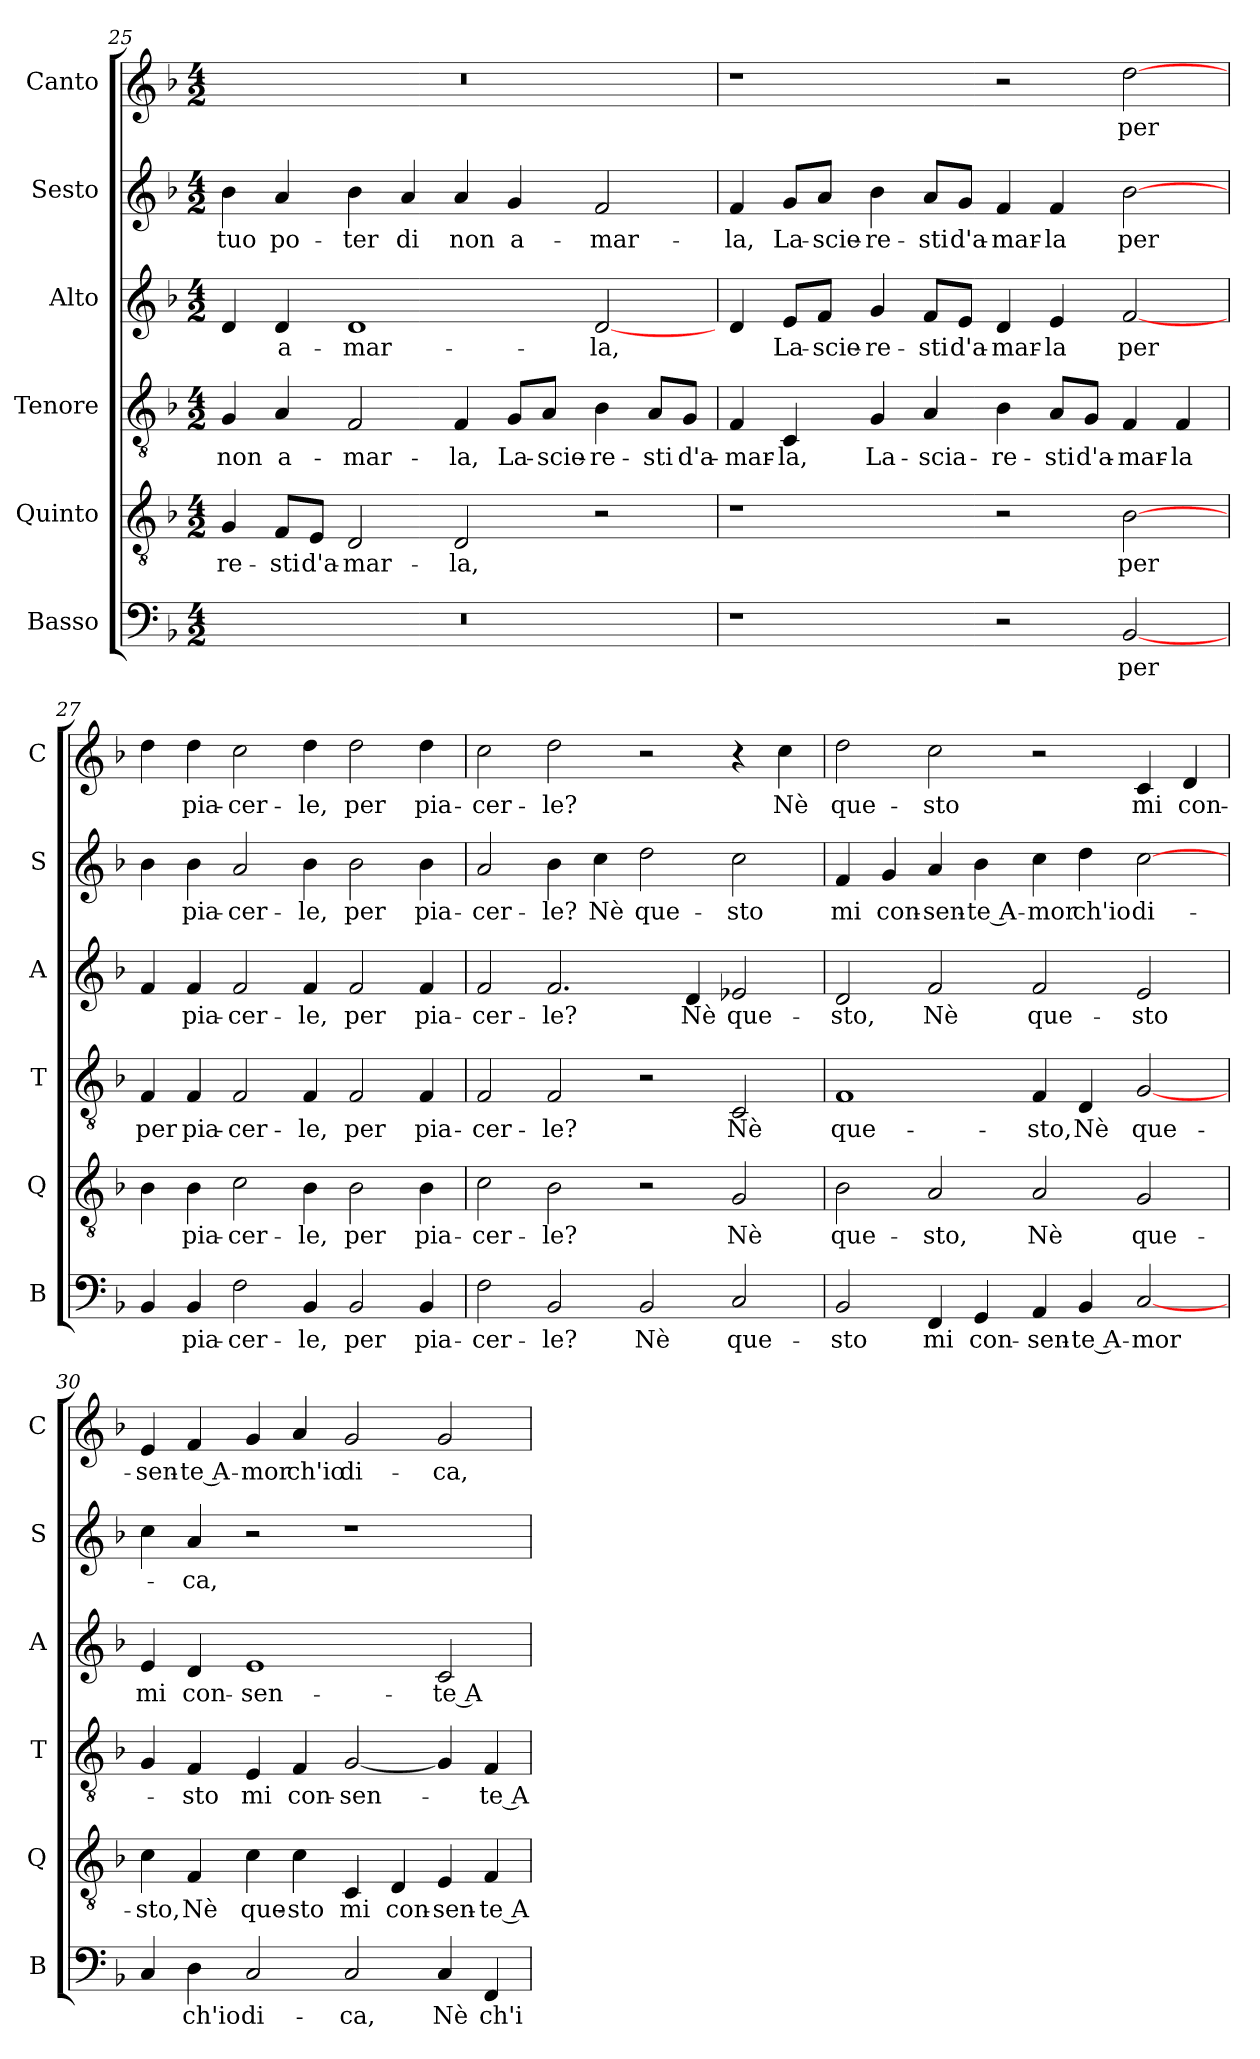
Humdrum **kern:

**kern	**text	**kern	**text	**kern	**text	**kern	**text	**kern	**text	**kern	**text
*part6	*part6	*part5	*part5	*part4	*part4	*part3	*part3	*part2	*part2	*part1	*part1
*staff6	*staff6	*staff5	*staff5	*staff4	*staff4	*staff3	*staff3	*staff2	*staff2	*staff1	*staff1
*I"Basso	*	*I"Quinto	*	*I"Tenore	*	*I"Alto	*	*I"Sesto	*	*I"Canto	*
*I'B	*	*I'Q	*	*I'T	*	*I'A	*	*I'S	*	*I'C	*
*clefF4	*	*clefGv2	*	*clefGv2	*	*clefG2	*	*clefG2	*	*clefG2	*
*k[b-]	*	*k[b-]	*	*k[b-]	*	*k[b-]	*	*k[b-]	*	*k[b-]	*
*d:	*	*d:	*	*d:	*	*d:	*	*d:	*	*d:	*
*M4/2	*	*M4/2	*	*M4/2	*	*M4/2	*	*M4/2	*	*M4/2	*
=25	=25	=25	=25	=25	=25	=25	=25	=25	=25	=25	=25
0r	.	4G	-re-	4G	non	4d	.	4b-	tuo	0r	.
.	.	8FL	-sti	4A	a-	4d	a-	4a	po-	.	.
.	.	8EJ	d'a-	.	.	.	.	.	.	.	.
.	.	2D	-mar-	2F	-mar-	1d	-mar-	4b-	-ter	.	.
.	.	.	.	.	.	.	.	4a	di	.	.
.	.	2D	-la,	4F	-la,	.	.	4a	non	.	.
.	.	.	.	8GL	La-	.	.	4g	a-	.	.
.	.	.	.	8AJ	-scie-	.	.	.	.	.	.
.	.	2r	.	4B-	-re-	[2d	-la,	2f	-mar-	.	.
.	.	.	.	8AL	-sti	.	.	.	.	.	.
.	.	.	.	8GJ	d'a-	.	.	.	.	.	.
=26	=26	=26	=26	=26	=26	=26	=26	=26	=26	=26	=26
1r	.	1r	.	4F	-mar-	4d	.	4f	-la,	1r	.
.	.	.	.	4C	-la,	8eL	La-	8gL	La-	.	.
.	.	.	.	.	.	8fJ	-scie-	8aJ	-scie-	.	.
.	.	.	.	4G	La-	4g	-re-	4b-	-re-	.	.
.	.	.	.	4A	-scia-	8fL	-sti	8aL	-sti	.	.
.	.	.	.	.	.	8eJ	d'a-	8gJ	d'a-	.	.
2r	.	2r	.	4B-	-re-	4d	-mar-	4f	-mar-	2r	.
.	.	.	.	8AL	-sti	4e	-la	4f	-la	.	.
.	.	.	.	8GJ	d'a-	.	.	.	.	.	.
[2BB-	per	[2B-	per	4F	-mar-	[2f	per	[2b-	per	[2dd	per
.	.	.	.	4F	-la	.	.	.	.	.	.
=27	=27	=27	=27	=27	=27	=27	=27	=27	=27	=27	=27
4BB-	.	4B-	.	4F	per	4f	.	4b-	.	4dd	.
4BB-	pia-	4B-	pia-	4F	pia-	4f	pia-	4b-	pia-	4dd	pia-
2F	-cer-	2c	-cer-	2F	-cer-	2f	-cer-	2a	-cer-	2cc	-cer-
4BB-	-le,	4B-	-le,	4F	-le,	4f	-le,	4b-	-le,	4dd	-le,
2BB-	per	2B-	per	2F	per	2f	per	2b-	per	2dd	per
4BB-	pia-	4B-	pia-	4F	pia-	4f	pia-	4b-	pia-	4dd	pia-
=28	=28	=28	=28	=28	=28	=28	=28	=28	=28	=28	=28
2F	-cer-	2c	-cer-	2F	-cer-	2f	-cer-	2a	-cer-	2cc	-cer-
2BB-	-le?	2B-	-le?	2F	-le?	2.f	-le?	4b-	-le?	2dd	-le?
.	.	.	.	.	.	.	.	4cc	Nè	.	.
2BB-	Nè	2r	.	2r	.	.	.	2dd	que-	2r	.
.	.	.	.	.	.	4d	Nè	.	.	.	.
2C	que-	2G	Nè	2C	Nè	2e-X	que-	2cc	-sto	4r	.
.	.	.	.	.	.	.	.	.	.	4cc	Nè
=29	=29	=29	=29	=29	=29	=29	=29	=29	=29	=29	=29
2BB-	-sto	2B-	que-	1F	que-	2d	-sto,	4f	mi	2dd	que-
.	.	.	.	.	.	.	.	4g	con-	.	.
4FF	mi	2A	-sto,	.	.	2f	Nè	4a	-sen-	2cc	-sto
4GG	con-	.	.	.	.	.	.	4b-	-te A-	.	.
4AA	-sen-	2A	Nè	4F	-sto,	2f	que-	4cc	-mor	2r	.
4BB-	-te A-	.	.	4D	Nè	.	.	4dd	ch'io	.	.
[2C	-mor	2G	que-	[2G	que-	2e	-sto	[2cc	di-	4c	mi
.	.	.	.	.	.	.	.	.	.	4d	con-
=30	=30	=30	=30	=30	=30	=30	=30	=30	=30	=30	=30
4C	.	4c	-sto,	4G	.	4e	mi	4cc	.	4e	-sen-
4D	ch'io	4F	Nè	4F	-sto	4d	con-	4a	-ca,	4f	-te A-
2C	di-	4c	que-	4E	mi	1e	-sen-	2r	.	4g	-mor
.	.	4c	-sto	4F	con-	.	.	.	.	4a	ch'io
2C	-ca,	4C	mi	[2G	-sen-	.	.	1r	.	2g	di-
.	.	4D	con-	.	.	.	.	.	.	.	.
4C	Nè	4E	-sen-	4G]	.	2c	-te A-	.	.	2g	-ca,
4FF	ch'i-	4F	-te A-	4F	-te A-	.	.	.	.	.	.
=	=	=	=	=	=	=	=	=	=	=	=
*-	*-	*-	*-	*-	*-	*-	*-	*-	*-	*-	*-
